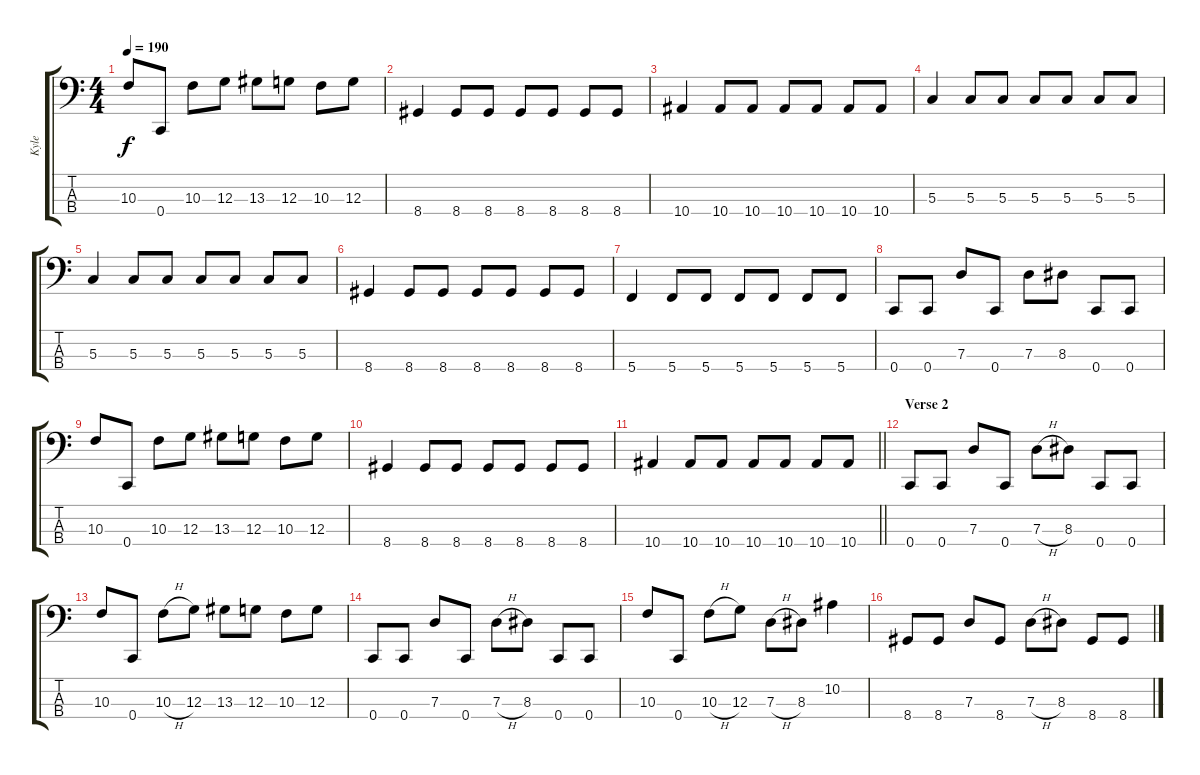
\track ("Kyle" "Kyle") {instrument electricbasspick}
\staff {score tabs}
\tuning (F2 C2 G1 C1) {hide}
\ts (4 4)
\tempo 190
\clef f4
\ks c
10.3.8{dy f} 0.4.8 10.3.8 12.3.8 13.3.8 12.3.8 10.3.8 12.3.8 |
8.4.4 8.4.8 8.4.8 8.4.8 8.4.8 8.4.8 8.4.8 |
10.4.4 10.4.8 10.4.8 10.4.8 10.4.8 10.4.8 10.4.8 |
5.3.4 5.3.8 5.3.8 5.3.8 5.3.8 5.3.8 5.3.8 |
5.3.4 5.3.8 5.3.8 5.3.8 5.3.8 5.3.8 5.3.8 |
8.4.4 8.4.8 8.4.8 8.4.8 8.4.8 8.4.8 8.4.8 |
5.4.4 5.4.8 5.4.8 5.4.8 5.4.8 5.4.8 5.4.8 |
0.4.8 0.4.8 7.3.8 0.4.8 7.3.8 8.3.8 0.4.8 0.4.8 |
10.3.8 0.4.8 10.3.8 12.3.8 13.3.8 12.3.8 10.3.8 12.3.8 |
8.4.4 8.4.8 8.4.8 8.4.8 8.4.8 8.4.8 8.4.8 |
\barLineRight lightlight
10.4.4 10.4.8 10.4.8 10.4.8 10.4.8 10.4.8 10.4.8 |
\section ("" "Verse 2")
0.4.8 0.4.8 7.3.8 0.4.8 7.3{h}.8 8.3.8 0.4.8 0.4.8 |
10.3.8 0.4.8 10.3{h}.8 12.3.8 13.3.8 12.3.8 10.3.8 12.3.8 |
0.4.8 0.4.8 7.3.8 0.4.8 7.3{h}.8 8.3.8 0.4.8 0.4.8 |
10.3.8 0.4.8 10.3{h}.8 12.3.8 7.3{h}.8 8.3.8 10.2.4 |
8.4.8 8.4.8 7.3.8 8.4.8 7.3{h}.8 8.3.8 8.4.8 8.4.8
